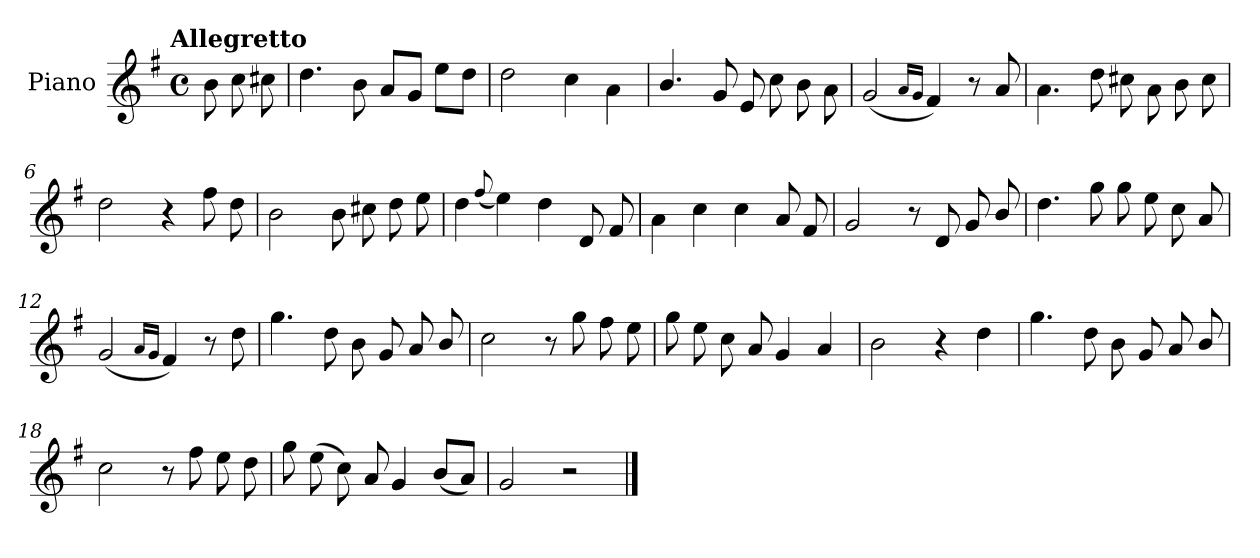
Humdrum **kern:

**kern
*part1
*staff1
*I"Piano
*I'Pno.
*clefG2
*k[f#]
!!LO:TX:omd:t=Allegretto
*M4/4
*met(c)
*MM116
=
8b\
8cc\
8cc#X\
=1
4.dd\
8b\
8a/L
8g/J
8ee\L
8dd\J
=2
2dd\
4cc\
4a\
=3
4.b/
8g/
8e/
8cc\
8b\
8a\
=4
(<2g/
16qqa/LL
16qqg/JJ
4f#/)
8r
8a/
!!LO:LB:g=z
=5
4.a\
8dd\
8cc#X\
8a\
8b\
8cc#\
=6
2dd\
4r
8ff#\
8dd\
=7
2b\
8b\
8cc#X\
8dd\
8ee\
=8
4dd\
(<8qqff#/
4ee\)
4dd\
8d/
8f#/
=9
4a\
4cc\
4cc\
8a/
8f#/
=10
2g/
8r
8d/
8g/
8b/
!!LO:LB:g=z
=11
4.dd\
8gg\
8gg\
8ee\
8cc\
8a/
=12
(<2g/
16qqa/LL
16qqg/JJ
4f#/)
8r
8dd\
=13
4.gg\
8dd\
8b\
8g/
8a/
8b/
=14
2cc\
8r
8gg\
8ff#\
8ee\
=15
8gg\
8ee\
8cc\
8a/
4g/
4a/
=16
2b\
4r
4dd\
!!LO:LB:g=z
=17
4.gg\
8dd\
8b\
8g/
8a/
8b/
=18
2cc\
8r
8ff#\
8ee\
8dd\
=19
8gg\
(>8ee\
8cc\)
8a/
4g/
(<8b/L
8a/J)
=20
2g/
2r
==
*-
